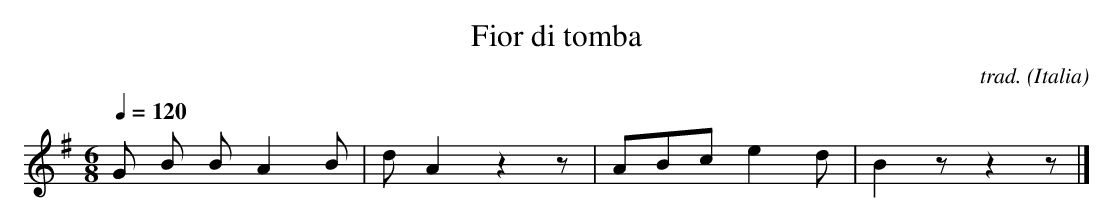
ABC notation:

X:1
T:Fior di tomba
C:trad.
O:Italia
Q:1/4=120
V:1
M:6/8
L:1/8
K:G
G B B A2 B |d A2 z2 z |ABc e2 d |B2 z z2 z |]
